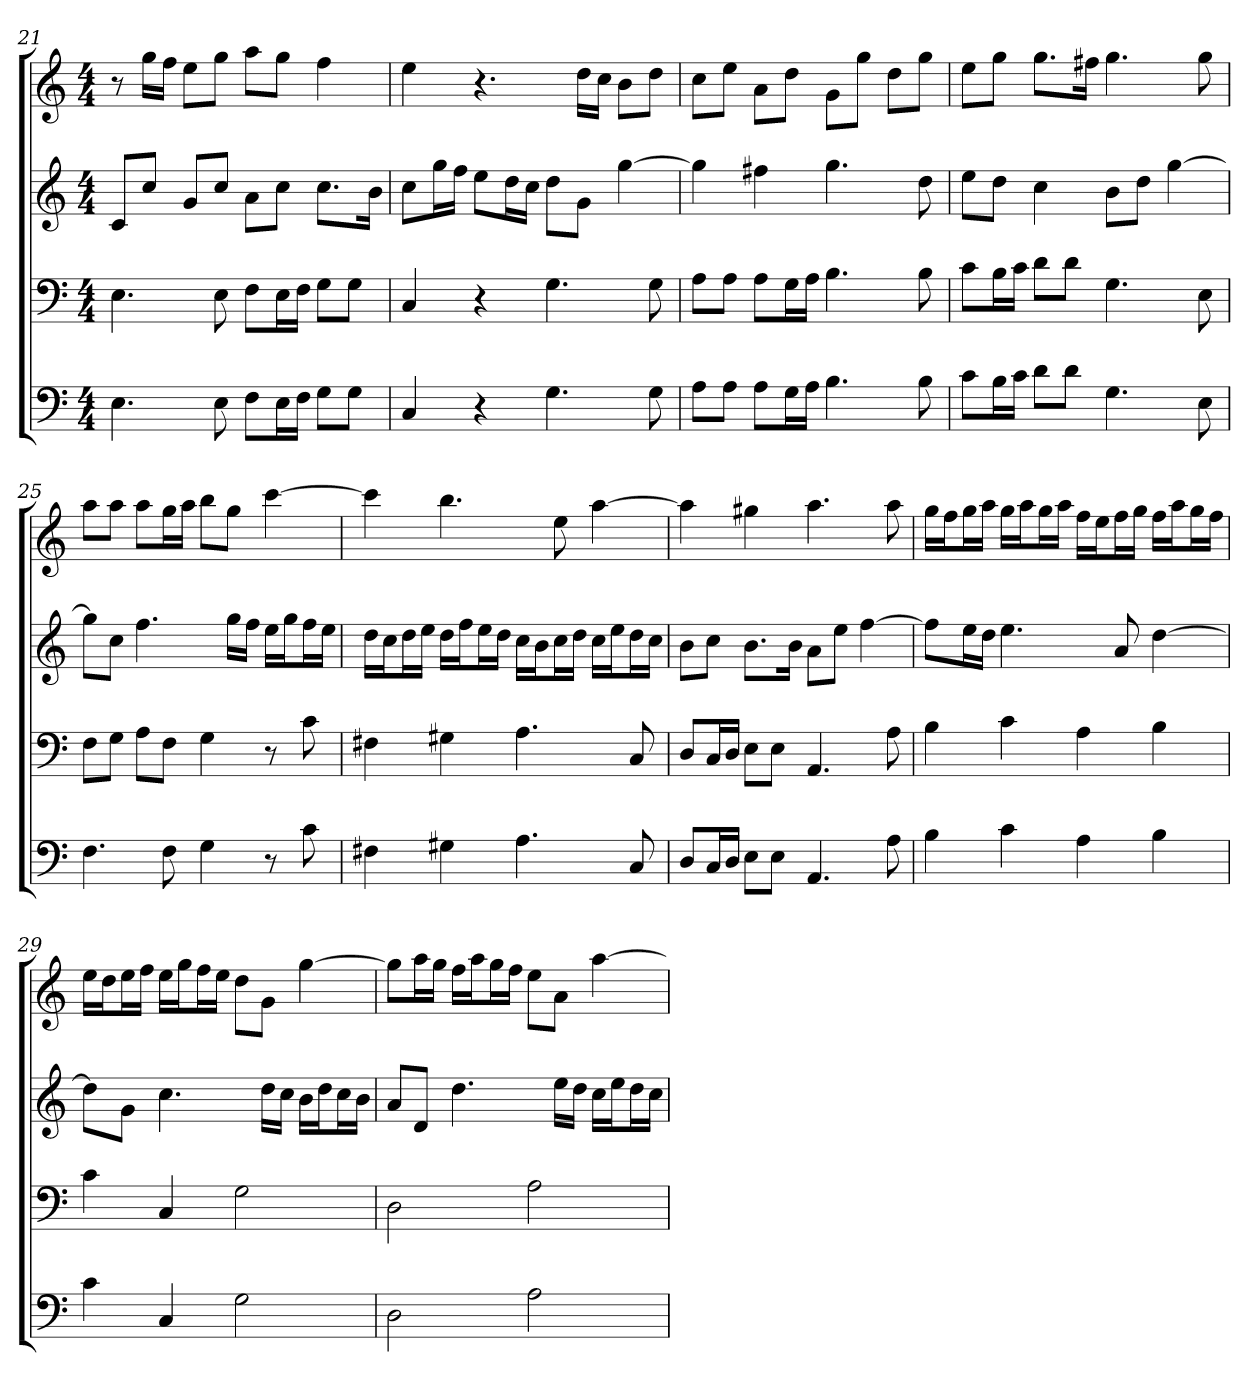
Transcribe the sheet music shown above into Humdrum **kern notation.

**kern	**kern	**kern	**kern
*part4	*part3	*part2	*part1
*staff4	*staff3	*staff2	*staff1
*k[]	*k[]	*k[]	*k[]
*C:	*C:	*C:	*C:
*M4/4	*M4/4	*M4/4	*M4/4
=21	=21	=21	=21
4.E	4.E	8cL	8r
.	.	8ccJ	16ggLL
.	.	.	16ffJJ
.	.	8gL	8eeL
8E	8E	8ccJ	8ggJ
8FL	8FL	8aL	8aaL
16EL	16EL	8ccJ	8ggJ
16FJJ	16FJJ	.	.
8GL	8GL	8.ccL	4ff
8GJ	8GJ	.	.
.	.	16bJk	.
=22	=22	=22	=22
4C	4C	8ccL	4ee
.	.	16ggL	.
.	.	16ffJJ	.
4r	4r	8eeL	4.r
.	.	16ddL	.
.	.	16ccJJ	.
4.G	4.G	8ddL	.
.	.	8gJ	16ddLL
.	.	.	16ccJJ
.	.	[4gg	8bL
8G	8G	.	8ddJ
=23	=23	=23	=23
8AL	8AL	4gg]	8ccL
8AJ	8AJ	.	8eeJ
8AL	8AL	4ff#X	8aL
16GL	16GL	.	8ddJ
16AJJ	16AJJ	.	.
4.B	4.B	4.gg	8gL
.	.	.	8ggJ
.	.	.	8ddL
8B	8B	8dd	8ggJ
=24	=24	=24	=24
8cL	8cL	8eeL	8eeL
16BL	16BL	8ddJ	8ggJ
16cJJ	16cJJ	.	.
8dL	8dL	4cc	8.ggL
8dJ	8dJ	.	.
.	.	.	16ff#XJk
4.G	4.G	8bL	4.gg
.	.	8ddJ	.
.	.	[4gg	.
8E	8E	.	8gg
=25	=25	=25	=25
4.F	8FL	8ggL]	8aaL
.	8GJ	8ccJ	8aaJ
.	8AL	4.ff	8aaL
8F	8FJ	.	16ggL
.	.	.	16aaJJ
4G	4G	.	8bbL
.	.	16ggLL	8ggJ
.	.	16ffJJ	.
8r	8r	16eeLL	[4ccc
.	.	16ggJ	.
8c	8c	16ffL	.
.	.	16eeJJ	.
=26	=26	=26	=26
4F#X	4F#X	16ddLL	4ccc]
.	.	16ccJ	.
.	.	16ddL	.
.	.	16eeJJ	.
4G#X	4G#X	16ddLL	4.bb
.	.	16ffJ	.
.	.	16eeL	.
.	.	16ddJJ	.
4.A	4.A	16ccLL	.
.	.	16bJ	.
.	.	16ccL	8ee
.	.	16ddJJ	.
.	.	16ccLL	[4aa
.	.	16eeJ	.
8C	8C	16ddL	.
.	.	16ccJJ	.
=27	=27	=27	=27
8DL	8DL	8bL	4aa]
16CL	16CL	8ccJ	.
16DJJ	16DJJ	.	.
8EL	8EL	8.bL	4gg#X
8EJ	8EJ	.	.
.	.	16bJk	.
4.AA	4.AA	8aL	4.aa
.	.	8eeJ	.
.	.	[4ff	.
8A	8A	.	8aa
=28	=28	=28	=28
4B	4B	8ffL]	16ggLL
.	.	.	16ffJ
.	.	16eeL	16ggL
.	.	16ddJJ	16aaJJ
4c	4c	4.ee	16ggLL
.	.	.	16aaJ
.	.	.	16ggL
.	.	.	16aaJJ
4A	4A	.	16ffLL
.	.	.	16eeJ
.	.	8a	16ffL
.	.	.	16ggJJ
4B	4B	[4dd	16ffLL
.	.	.	16aaJ
.	.	.	16ggL
.	.	.	16ffJJ
=29	=29	=29	=29
4c	4c	8ddL]	16eeLL
.	.	.	16ddJ
.	.	8gJ	16eeL
.	.	.	16ffJJ
4C	4C	4.cc	16eeLL
.	.	.	16ggJ
.	.	.	16ffL
.	.	.	16eeJJ
2G	2G	.	8ddL
.	.	16ddLL	8gJ
.	.	16ccJJ	.
.	.	16bLL	[4gg
.	.	16ddJ	.
.	.	16ccL	.
.	.	16bJJ	.
=30	=30	=30	=30
2D	2D	8aL	8ggL]
.	.	8dJ	16aaL
.	.	.	16ggJJ
.	.	4.dd	16ffLL
.	.	.	16aaJ
.	.	.	16ggL
.	.	.	16ffJJ
2A	2A	.	8eeL
.	.	16eeLL	8aJ
.	.	16ddJJ	.
.	.	16ccLL	[4aa
.	.	16eeJ	.
.	.	16ddL	.
.	.	16ccJJ	.
=	=	=	=
*-	*-	*-	*-
